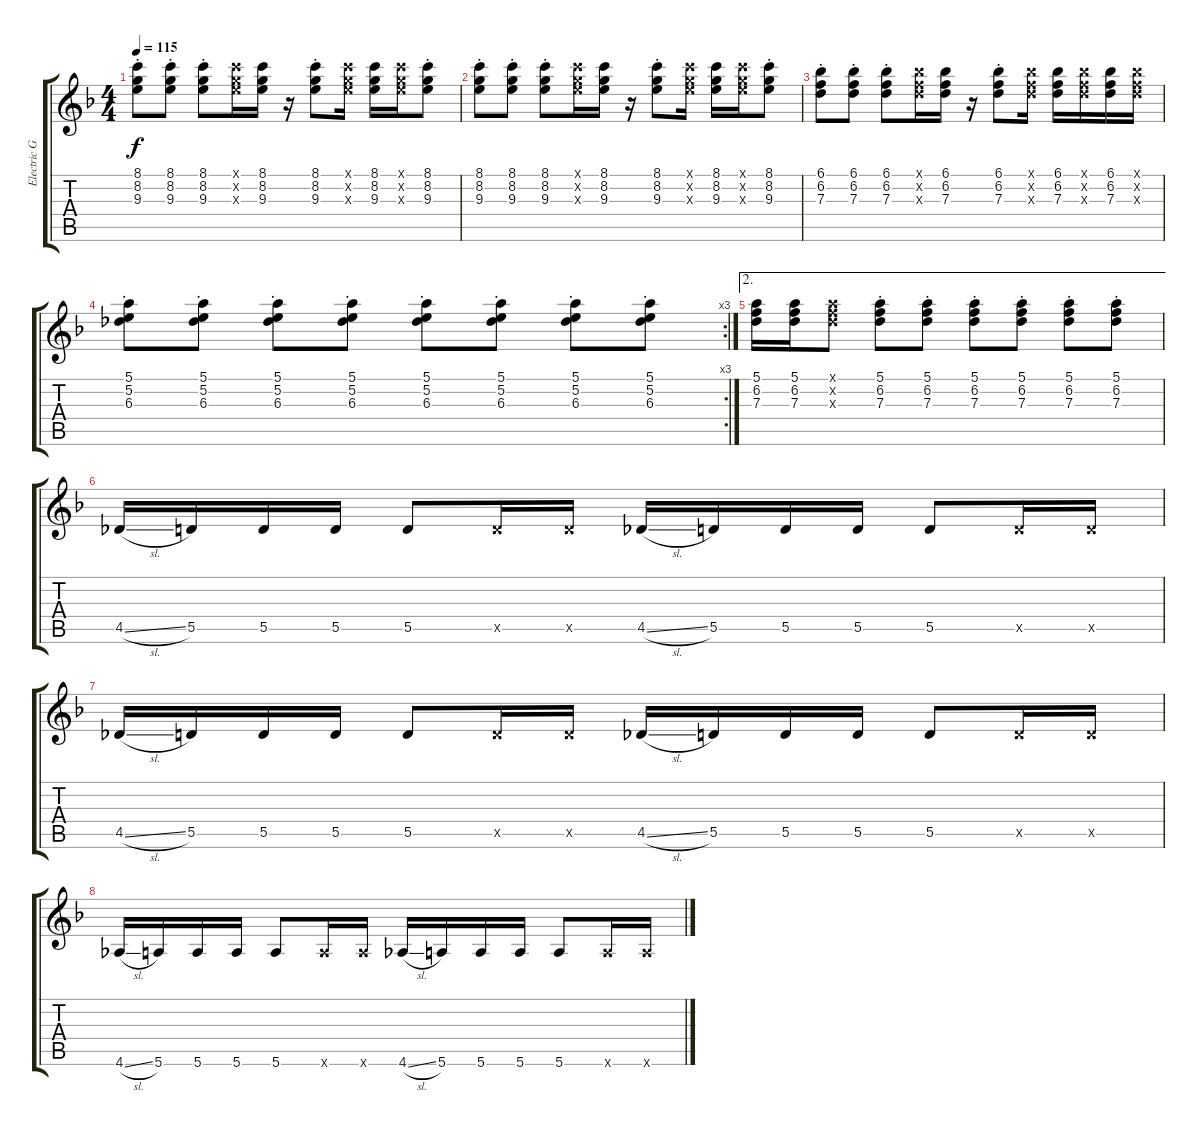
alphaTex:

\track ("Electric Guitar 2" "Electric G") {instrument overdrivenguitar}
\staff {score tabs}
\tuning (E4 B3 G3 D3 A2 E2) {hide}
\ts (4 4)
\tempo 115
\clef g2
\ks dminor
(8.1{st} 8.2{st} 9.3{st}).8{dy f} (8.1{st} 8.2{st} 9.3{st}).8 (8.1{st} 8.2{st} 9.3{st}).8 (8.1{x} 8.2{x} 9.3{x}).16 (8.1 8.2 9.3).16 r.16 (8.1 8.2 9.3{st}).8 (8.1{x} 8.2{x} 9.3{x}).16 (8.1 8.2 9.3).16 (8.1{x} 8.2{x} 9.3{x}).16 (8.1 8.2 9.3{st}).8 |
(8.1 8.2 9.3{st}).8 (8.1 8.2 9.3{st}).8 (8.1 8.2 9.3{st}).8 (8.1{x} 8.2{x} 9.3{x}).16 (8.1 8.2 9.3).16 r.16 (8.1 8.2 9.3{st}).8 (8.1{x} 8.2{x} 9.3{x}).16 (8.1 8.2 9.3).16 (8.1{x} 8.2{x} 9.3{x}).16 (8.1 8.2 9.3{st}).8 |
(6.1 6.2 7.3{st}).8 (6.1 6.2 7.3{st}).8 (6.1 6.2 7.3{st}).8 (6.1{x} 6.2{x} 7.3{x}).16 (6.1 6.2 7.3).16 r.16 (6.1 6.2 7.3{st}).8 (6.1{x} 6.2{x} 7.3{x}).16 (6.1 6.2 7.3).16 (6.1{x} 6.2{x} 7.3{x}).16 (6.1 6.2 7.3).16 (6.1{x} 6.2{x} 7.3{x}).16 |
\rc 3
(5.1{st} 5.2{st} 6.3{st}).8 (5.1{st} 5.2{st} 6.3{st}).8 (5.1{st} 5.2{st} 6.3{st}).8 (5.1{st} 5.2{st} 6.3{st}).8 (5.1{st} 5.2{st} 6.3{st}).8 (5.1{st} 5.2{st} 6.3{st}).8 (5.1{st} 5.2{st} 6.3{st}).8 (5.1{st} 5.2{st} 6.3{st}).8 |
\ae 2
(5.1 6.2 7.3).16 (5.1 6.2 7.3).16 (5.1{x} 6.2{x} 7.3{x}).8 (5.1{st} 6.2{st} 7.3{st}).8 (5.1{st} 6.2{st} 7.3{st}).8 (5.1{st} 6.2{st} 7.3{st}).8 (5.1{st} 6.2{st} 7.3{st}).8 (5.1{st} 6.2{st} 7.3{st}).8 (5.1{st} 6.2{st} 7.3{st}).8 |
4.5{sl}.16 5.5.16 5.5.16 5.5.16 5.5.8 5.5{x}.16 5.5{x}.16 4.5{sl}.16 5.5.16 5.5.16 5.5.16 5.5.8 5.5{x}.16 5.5{x}.16 |
4.5{sl}.16 5.5.16 5.5.16 5.5.16 5.5.8 5.5{x}.16 5.5{x}.16 4.5{sl}.16 5.5.16 5.5.16 5.5.16 5.5.8 5.5{x}.16 5.5{x}.16 |
4.6{sl}.16 5.6.16 5.6.16 5.6.16 5.6.8 5.6{x}.16 5.6{x}.16 4.6{sl}.16 5.6.16 5.6.16 5.6.16 5.6.8 5.6{x}.16 5.6{x}.16
